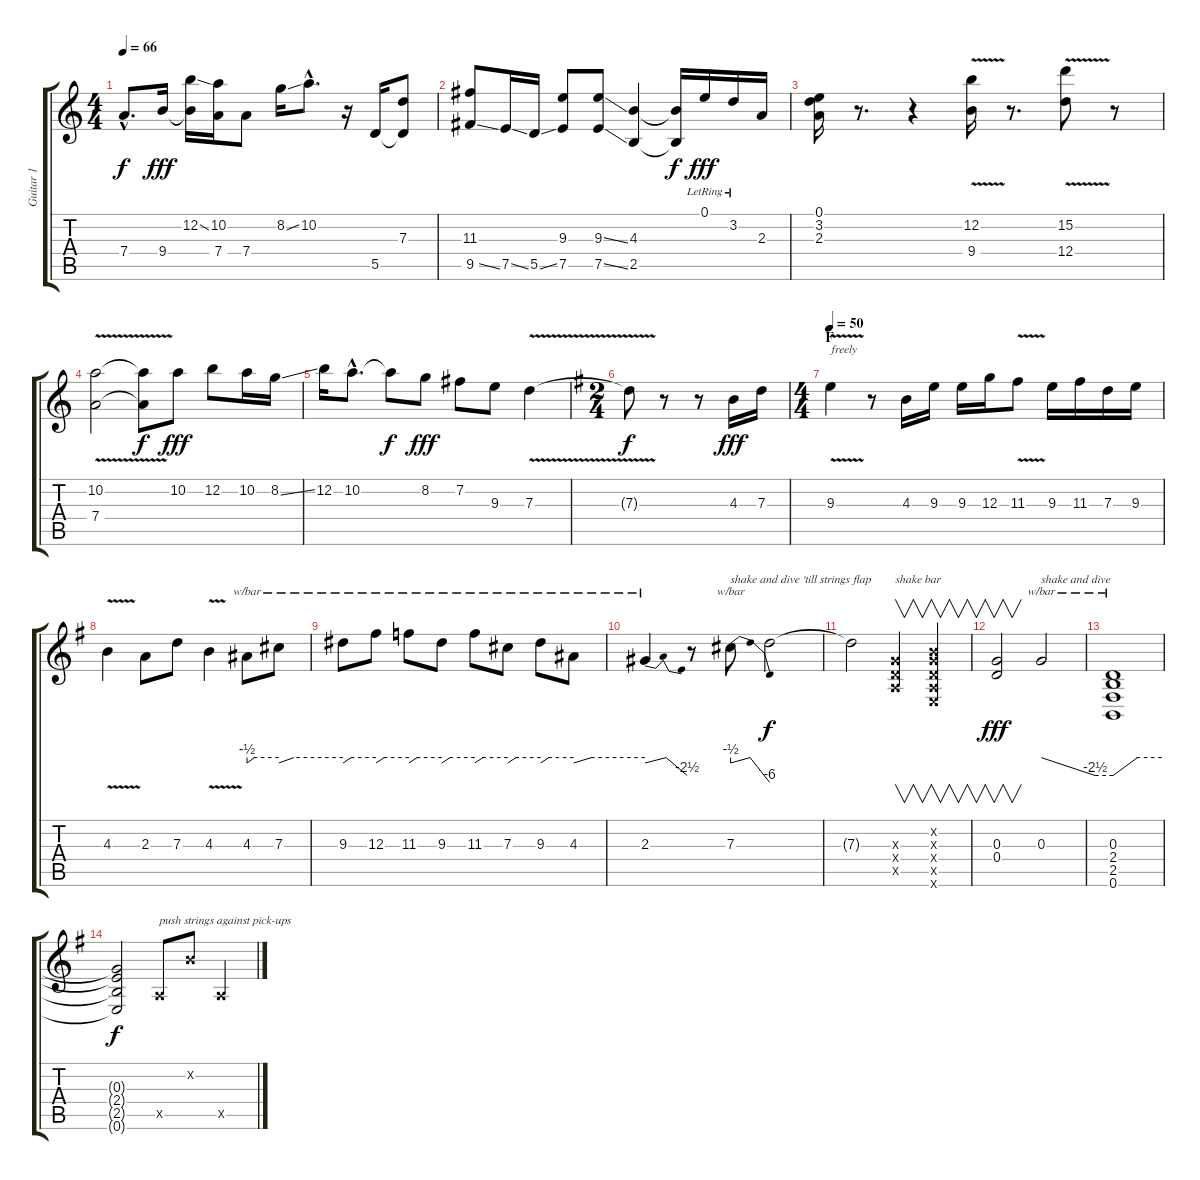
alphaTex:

\track ("Guitar 1" "Guitar 1") {instrument electricguitarclean}
\staff {score tabs}
\tuning (E4 B3 G3 D3 A2 E2) {hide}
\ts (4 4)
\tempo 66
\clef g2
\ks c
7.4{hac t}.8{d dy f} 9.4.16{dy fff} (12.2{ss} 9.4{t}).16 (10.2 7.4).16 7.4.8 8.2{ss}.16 10.2{hac}.8{d} r.16 5.5.16 (7.3 5.5{t}).8 |
(11.3 9.5{ss}).8 7.5{ss}.16 5.5{ss}.16 (9.3 7.5).8 (9.3{ss} 7.5{ss}).8 (4.3 2.5).4 (4.3{t} 2.5{t}).16{dy f} 0.1{lr}.16{dy fff} 3.2{lr}.16 2.3.16 |
(0.1 3.2 2.3).16 r.8{d} r.4 (12.2{v} 9.4{v}).16 r.8{d} (15.2{v} 12.4{v}).8 r.8 |
(10.2{v} 7.4{v}).2 (10.2{t} 7.4{t}).8{dy f} 10.2.8{dy fff} 12.2.8 10.2.16 8.2{ss}.16 |
12.2.16 10.2{hac}.8{d} 10.2{t}.8{dy f} 8.2.8{dy fff} 7.2.8 9.3.8 7.3{v}.4 |
\ts (2 4)
\ks g
7.3{t}.8{dy f} r.8 r.8 4.3.16{dy fff} 7.3.16 |
\ts (4 4)
\section ("" "F")
\tempo 50
9.3{v}.4{txt "freely"} r.8 4.3.16 9.3.16 9.3.16 12.3.16 11.3{v}.8 9.3.16 11.3.16 7.3.16 9.3.16 |
4.3{v}.4 2.3.8 7.3.8 4.3{v}.4 4.3.8{tbe (custom default 0 -2 14 0 60 0)} 7.3.8{tbe (custom default 0 -2 14 0 60 0)} |
9.3.8{tbe (custom default 0 -2 15 0 60 0)} 12.3.8{tbe (custom default 0 -2 15 0 60 0)} 11.3.8{tbe (custom default 0 -2 15 0 60 0)} 9.3.8{tbe (custom default 0 -2 15 0 60 0)} 11.3.8{tbe (custom default 0 -2 15 0 60 0)} 7.3.8{tbe (custom default 0 -2 15 0 60 0)} 9.3.8{tbe (custom default 0 -2 15 0 60 0)} 4.3.8{tbe (custom default 0 -2 15 0 60 0)} |
2.3.4{tbe (dip default 0 -2 15 0 37 0 60 -10)} r.8 7.3.8{tbe (dip default 0 -2 3 0 60 -24) txt "shake and dive 'till strings flap"} 7.3{t}.2{dy f} |
7.3{t}.2 (0.3{x} 0.4{x} 0.5{x}).4{v txt "shake bar"} (0.2{x} 0.3{x} 0.4{x} 0.5{x} 0.6{x}).4{v} |
(0.3 0.4).2{v dy fff} 0.3.2{tbe (custom default 0 0 45 -10 60 -10) txt "shake and dive"} |
(0.3 2.4 2.5 0.6).1{tbe (custom default 0 -10 30 0 60 0)} |
(0.3{t} 2.4{t} 2.5{t} 0.6{t}).2{dy f} 0.5{x}.8{txt "push strings against pick-ups"} 0.2{x}.8 0.5{x}.4
